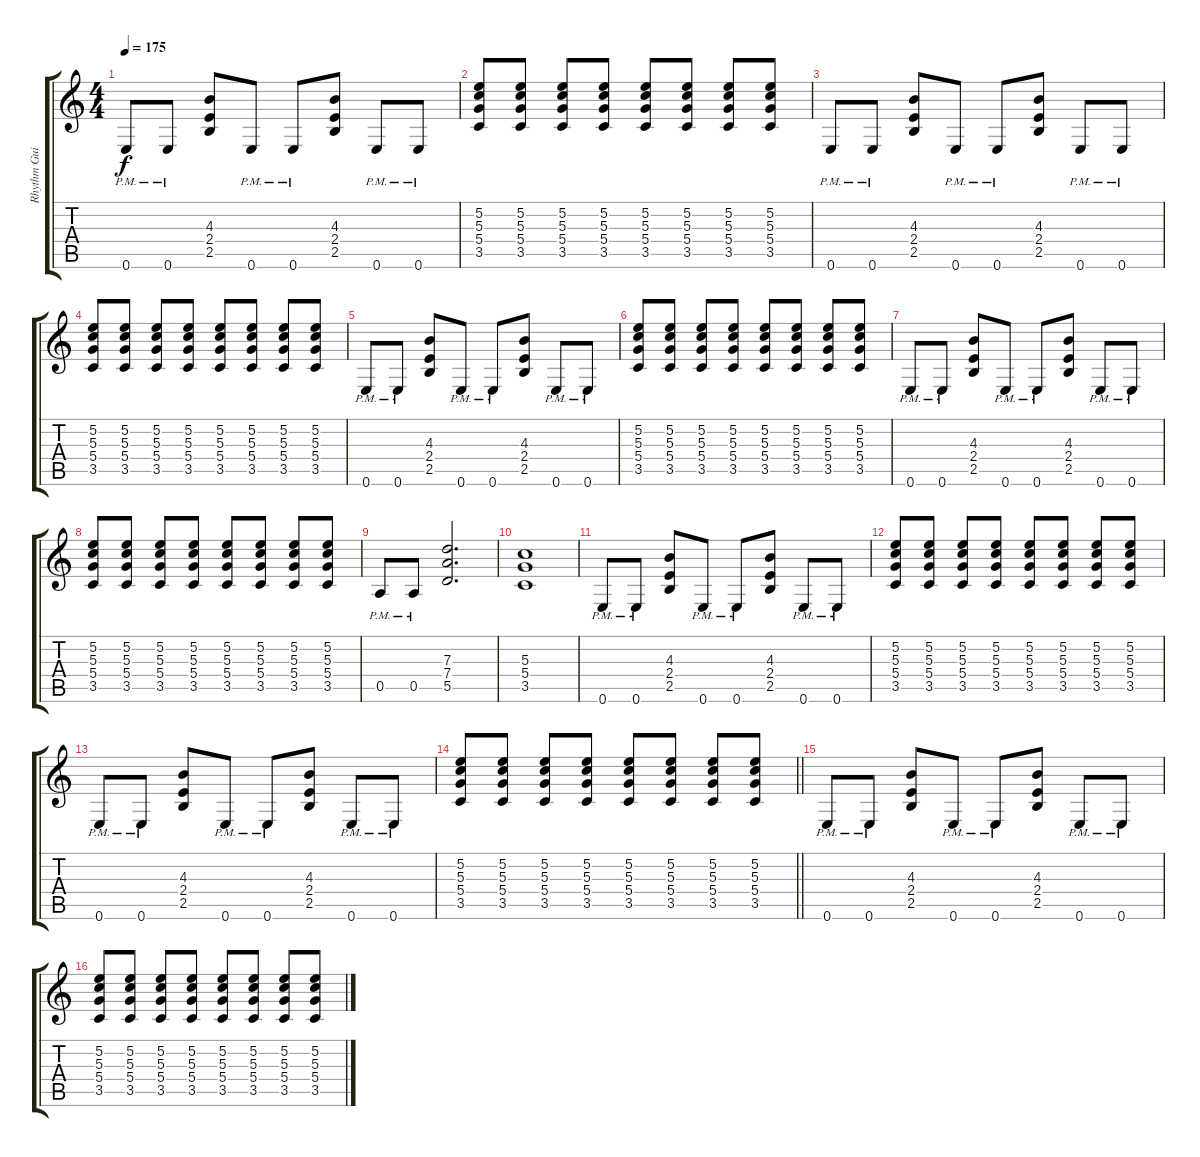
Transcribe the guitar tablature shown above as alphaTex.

\track ("Rhythm Guitar" "Rhythm Gui") {instrument overdrivenguitar}
\staff {score tabs}
\tuning (E4 B3 G3 D3 A2 E2) {hide}
\ts (4 4)
\tempo 175
\clef g2
\ks c
0.6{pm}.8{dy f} 0.6{pm}.8 (4.3 2.4 2.5).8 0.6{pm}.8 0.6{pm}.8 (4.3 2.4 2.5).8 0.6{pm}.8 0.6{pm}.8 |
(5.2 5.3 5.4 3.5).8 (5.2 5.3 5.4 3.5).8 (5.2 5.3 5.4 3.5).8 (5.2 5.3 5.4 3.5).8 (5.2 5.3 5.4 3.5).8 (5.2 5.3 5.4 3.5).8 (5.2 5.3 5.4 3.5).8 (5.2 5.3 5.4 3.5).8 |
0.6{pm}.8 0.6{pm}.8 (4.3 2.4 2.5).8 0.6{pm}.8 0.6{pm}.8 (4.3 2.4 2.5).8 0.6{pm}.8 0.6{pm}.8 |
(5.2 5.3 5.4 3.5).8 (5.2 5.3 5.4 3.5).8 (5.2 5.3 5.4 3.5).8 (5.2 5.3 5.4 3.5).8 (5.2 5.3 5.4 3.5).8 (5.2 5.3 5.4 3.5).8 (5.2 5.3 5.4 3.5).8 (5.2 5.3 5.4 3.5).8 |
0.6{pm}.8 0.6{pm}.8 (4.3 2.4 2.5).8 0.6{pm}.8 0.6{pm}.8 (4.3 2.4 2.5).8 0.6{pm}.8 0.6{pm}.8 |
(5.2 5.3 5.4 3.5).8 (5.2 5.3 5.4 3.5).8 (5.2 5.3 5.4 3.5).8 (5.2 5.3 5.4 3.5).8 (5.2 5.3 5.4 3.5).8 (5.2 5.3 5.4 3.5).8 (5.2 5.3 5.4 3.5).8 (5.2 5.3 5.4 3.5).8 |
0.6{pm}.8 0.6{pm}.8 (4.3 2.4 2.5).8 0.6{pm}.8 0.6{pm}.8 (4.3 2.4 2.5).8 0.6{pm}.8 0.6{pm}.8 |
(5.2 5.3 5.4 3.5).8 (5.2 5.3 5.4 3.5).8 (5.2 5.3 5.4 3.5).8 (5.2 5.3 5.4 3.5).8 (5.2 5.3 5.4 3.5).8 (5.2 5.3 5.4 3.5).8 (5.2 5.3 5.4 3.5).8 (5.2 5.3 5.4 3.5).8 |
0.5{pm}.8 0.5{pm}.8 (7.3 7.4 5.5).2{d} |
(5.3 5.4 3.5).1 |
0.6{pm}.8 0.6{pm}.8 (4.3 2.4 2.5).8 0.6{pm}.8 0.6{pm}.8 (4.3 2.4 2.5).8 0.6{pm}.8 0.6{pm}.8 |
(5.2 5.3 5.4 3.5).8 (5.2 5.3 5.4 3.5).8 (5.2 5.3 5.4 3.5).8 (5.2 5.3 5.4 3.5).8 (5.2 5.3 5.4 3.5).8 (5.2 5.3 5.4 3.5).8 (5.2 5.3 5.4 3.5).8 (5.2 5.3 5.4 3.5).8 |
0.6{pm}.8 0.6{pm}.8 (4.3 2.4 2.5).8 0.6{pm}.8 0.6{pm}.8 (4.3 2.4 2.5).8 0.6{pm}.8 0.6{pm}.8 |
\barLineRight lightlight
(5.2 5.3 5.4 3.5).8 (5.2 5.3 5.4 3.5).8 (5.2 5.3 5.4 3.5).8 (5.2 5.3 5.4 3.5).8 (5.2 5.3 5.4 3.5).8 (5.2 5.3 5.4 3.5).8 (5.2 5.3 5.4 3.5).8 (5.2 5.3 5.4 3.5).8 |
0.6{pm}.8 0.6{pm}.8 (4.3 2.4 2.5).8 0.6{pm}.8 0.6{pm}.8 (4.3 2.4 2.5).8 0.6{pm}.8 0.6{pm}.8 |
(5.2 5.3 5.4 3.5).8 (5.2 5.3 5.4 3.5).8 (5.2 5.3 5.4 3.5).8 (5.2 5.3 5.4 3.5).8 (5.2 5.3 5.4 3.5).8 (5.2 5.3 5.4 3.5).8 (5.2 5.3 5.4 3.5).8 (5.2 5.3 5.4 3.5).8
